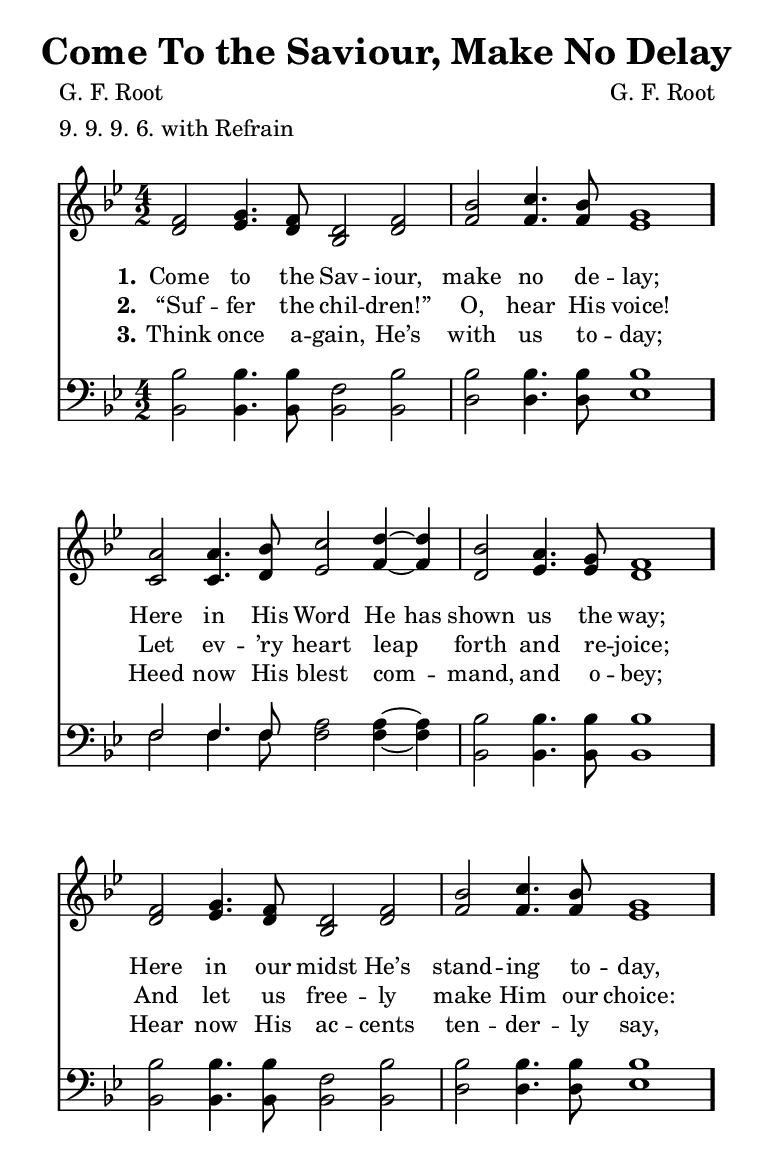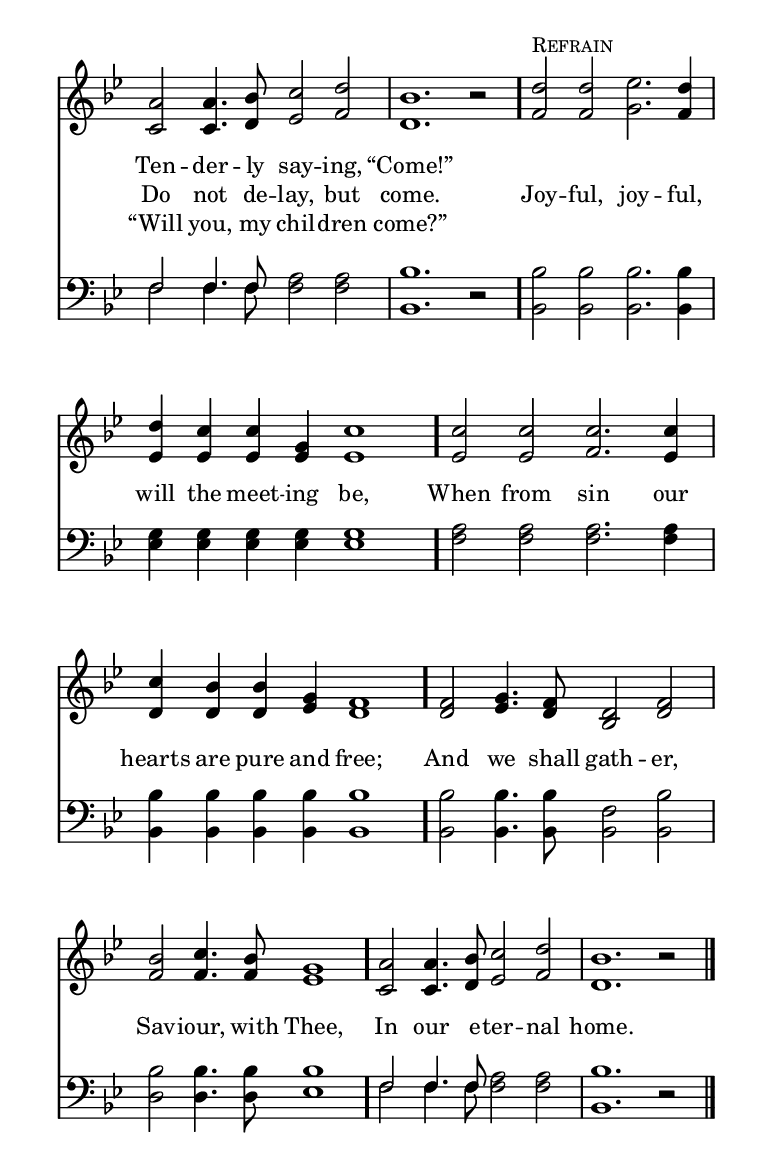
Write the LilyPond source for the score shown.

\include "common/global.ily"
\paper {
  \include "common/paper.ily"
  system-count = #(cond (is-eogsized 5) (#t #f))
}

\header{
  hymnnumber = "333"
  title = "Come To the Saviour, Make No Delay"
  tunename = ""
  meter = "9. 9. 9. 6. with Refrain"
  poet = "G. F. Root"
  composer = "G. F. Root"
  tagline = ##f
}

global = {
  \include "common/overrides.ily"
  \override Staff.TimeSignature.style = #'numbered
  \time 4/2
  \override Score.MetronomeMark.transparent = ##t % hide all fermata changes too
  \tempo 2=80
  \key bes \major
  \autoBeamOff
}

patternA = { c2 c4. c8 c2 c | c2 c4. c8 c1 }
patternB = { c2 c4. c8 c2 c4 ~ c | c2 c4. c8 c1 }
patternC = { c2 c4. c8 c2 c | c1. c2 }
patternD = { c2 c c2. c4 | c c c c c1 }

notesSoprano = {
\global
\relative c' {

  \changePitch \patternA { f g f d f | bes c bes g }
  \changePitch \patternB { a a bes c d d | bes a g f }
  \changePitch \patternA { f g f d f | bes c bes g }
  \changePitch \patternC { a a bes c d | bes r }

  << s^\markup { \small \caps "Refrain" }
  \changePitch \patternD { d d ees d | d c c g c } >>
  \changePitch \patternD { c c c c | c bes bes g f }
  \changePitch \patternA { f g f d f | bes c bes g }
  \changePitch \patternC { a a bes c d | bes r }

  \bar "|."

}
}

notesAlto = {
\global
\relative e' {

  \changePitch \patternA { d ees d bes d | f f f ees }
  \changePitch \patternB { c c d ees f f | d ees ees d }
  \changePitch \patternA { d ees d bes d | f f f ees }
  \changePitch \patternC { c c d ees f | d r }

  \changePitch \patternD { f f g f | ees ees ees ees ees }
  \changePitch \patternD { ees ees f ees | d d d ees d }
  \changePitch \patternA { d ees d bes d | f f f ees }
  \changePitch \patternC { c c d ees f | d r }

}
}

notesTenor = {
\global
\relative a {

  \changePitch \patternA { bes bes bes f bes | bes bes bes bes }
  \changePitch \patternB { f f f a a a | bes bes bes bes }
  \changePitch \patternA { bes bes bes f bes | bes bes bes bes }
  \changePitch \patternC { f f f a a | bes r }

  \changePitch \patternD { bes bes bes bes | g g g g g }
  \changePitch \patternD { a a a a | bes bes bes bes bes }
  \changePitch \patternA { bes bes bes f bes | bes bes bes bes }
  \changePitch \patternC { f f f a a | bes r }

}
}

notesBass = {
\global
\relative f, {

  \changePitch \patternA { bes bes bes bes bes | d d d ees }
  \changePitch \patternB { f f f f f f | bes, bes bes bes }
  \changePitch \patternA { bes bes bes bes bes | d d d ees }
  \changePitch \patternC { f f f f f | bes, r }

  \changePitch \patternD { bes bes bes bes | ees ees ees ees ees }
  \changePitch \patternD { f f f f | bes, bes bes bes bes }
  \changePitch \patternA { bes bes bes bes bes | d d d ees }
  \changePitch \patternC { f f f f f | bes, r }

}
}

Refrain = \lyricmode {

Joy -- ful, joy -- ful, will the meet -- ing be, \bar "."
When from sin our hearts are pure and free; \bar "."
And we shall gath -- er, Sav -- iour, with Thee, \bar "."
In our e -- ter -- nal home. \bar "."

}

wordsA = \lyricmode {
\set stanza = "1."

Come to the Sav -- iour, make no de -- lay; \bar "."
Here in His Word { \mon } He has { \moff } shown us the way; \bar "."
Here in our midst He’s stand -- ing to -- day, \bar "."
Ten -- der -- ly say -- ing, “Come!” \bar "."

}

wordsB = \lyricmode {
\set stanza = "2."

“Suf -- fer the chil -- dren!” O, hear His voice!
Let ev -- ’ry heart leap forth and re -- joice;
And let us free -- ly make Him our choice:
Do not de -- lay, but come.

\Refrain

}

wordsC = \lyricmode {
\set stanza = "3."

Think once a -- gain, He’s with us to -- day;
Heed now His blest com -- mand, and o -- bey;
Hear now His ac -- cents ten -- der -- ly say,
“Will you, my chil -- dren come?”

}

\score {
  \context ChoirStaff <<
    \context Staff = upper <<
      \set Staff.autoBeaming = ##f
      \set ChoirStaff.systemStartDelimiter = #'SystemStartBar
      \set ChoirStaff.printPartCombineTexts = ##f
      \partcombine #'(2 . 9) \notesSoprano \notesAlto
      \context NullVoice = sopranos { \voiceOne << \notesSoprano >> }
      \context NullVoice = altos { \voiceTwo << \notesAlto >> }
      \context Lyrics = one   \lyricsto sopranos \wordsA
      \context Lyrics = two   \lyricsto sopranos \wordsB
      \context Lyrics = three \lyricsto sopranos \wordsC
    >>
    \context Staff = men <<
      \set Staff.autoBeaming = ##f
      \clef bass
      \set ChoirStaff.printPartCombineTexts = ##f
      \partcombine #'(2 . 9) \notesTenor \notesBass
      \context NullVoice = tenors { \voiceOne << \notesTenor >> }
      \context NullVoice = basses { \voiceTwo << \notesBass >> }
    >>
  >>
  \layout {
    \include "common/layout.ily"
  }
  \midi{
    \include "common/midi.ily"
  }
}

\version "2.19.49"  % necessary for upgrading to future LilyPond versions.

% vi:set et ts=2 sw=2 ai nocindent syntax=lilypond:
